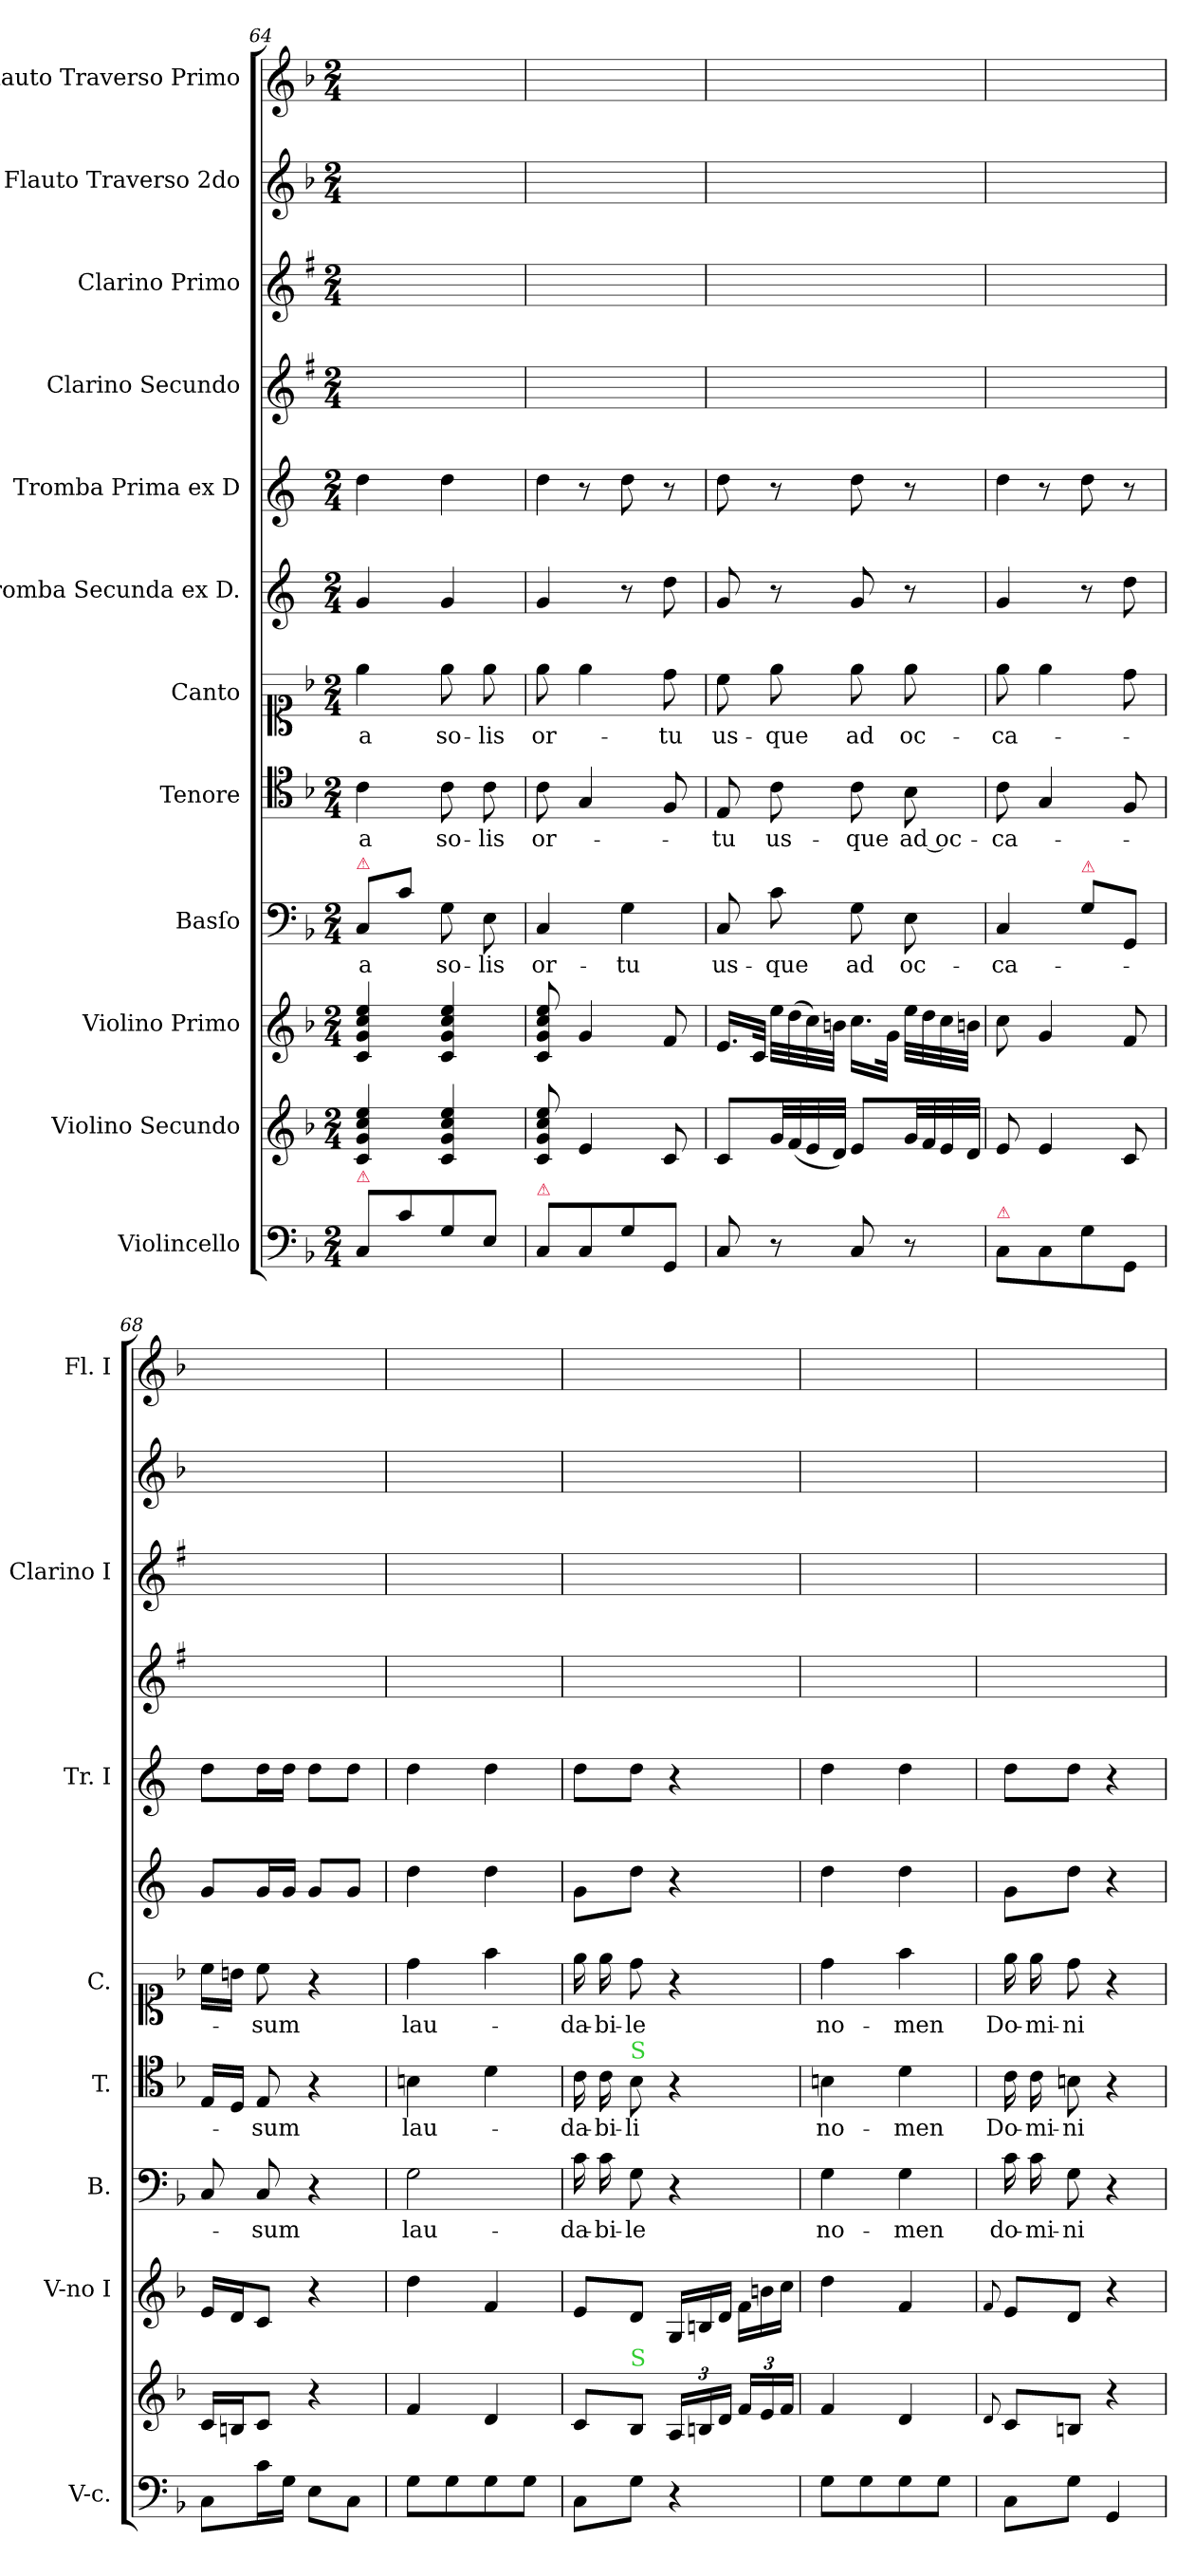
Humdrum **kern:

**kern	**kern	**kern	**kern	**text	**kern	**text	**kern	**text	**kern	**kern	**kern	**kern	**kern	**kern
*part12	*part11	*part10	*part9	*part9	*part8	*part8	*part7	*part7	*part6	*part5	*part4	*part3	*part2	*part1
*staff12	*staff11	*staff10	*staff9	*staff9	*staff8	*staff8	*staff7	*staff7	*staff6	*staff5	*staff4	*staff3	*staff2	*staff1
*I"Violincello	*I"Violino Secundo	*I"Violino Primo	*I"Basſo	*	*I"Tenore	*	*I"Canto	*	*I"Tromba Secunda ex D.	*I"Tromba Prima ex D	*I"Clarino Secundo	*I"Clarino Primo	*I"Flauto Traverso 2do	*I"Flauto Traverso Primo
*I'V-c.	*	*I'V-no I	*I'B.	*	*I'T.	*	*I'C.	*	*	*I'Tr. I	*	*I'Clarino I	*	*I'Fl. I
*clefF4	*clefG2	*clefG2	*clefF4	*	*clefC4	*	*clefC1	*	*clefG2	*clefG2	*clefG2	*clefG2	*clefG2	*clefG2
*	*	*	*	*	*	*	*	*	*ITrd4c7	*ITrd4c7	*ITrd1c2	*ITrd1c2	*	*
*k[b-]	*k[b-]	*k[b-]	*k[b-]	*	*k[b-]	*	*k[b-]	*	*k[b-]	*k[b-]	*k[b-]	*k[b-]	*k[b-]	*k[b-]
*M2/4	*M2/4	*M2/4	*M2/4	*	*M2/4	*	*M2/4	*	*M2/4	*M2/4	*M2/4	*M2/4	*M2/4	*M2/4
=64	=64	=64	=64	=64	=64	=64	=64	=64	=64	=64	=64	=64	=64	=64
!	!	!	!LO:TX:a:color=crimson:t=⚠	!	!	!	!	!	!	!	!	!	!	!
!LO:TX:a:color=crimson:t=⚠	!	!	!	!	!	!	!	!	!	!	!	!	!	!
8C/L	4c/ 4g/ 4cc/ 4ee/	4c/ 4g/ 4cc/ 4ee/	8C/L	a	4c\	a	4ee\	a	4c/	4g\	2ryy	2ryy	2ryy	2ryy
8c\	.	.	8c\J	.	.	.	.	.	.	.	.	.	.	.
8G\	4c/ 4g/ 4cc/ 4ee/	4c/ 4g/ 4cc/ 4ee/	8G\	so-	8c\	so-	8ee\	so-	4c/	4g\	.	.	.	.
8E/J	.	.	8E\	-lis	8c\	-lis	8ee\	-lis	.	.	.	.	.	.
=65	=65	=65	=65	=65	=65	=65	=65	=65	=65	=65	=65	=65	=65	=65
!LO:TX:a:color=crimson:t=⚠	!	!	!	!	!	!	!	!	!	!	!	!	!	!
!	!	!	!	!	!	!	!	!	!	!LO:N:vis=4	!	!	!	!
8C/L	8c/ 8g/ 8cc/ 8ee/	8c/ 8g/ 8cc/ 8ee/	4C/	or-	8c\	or-	8ee\	or-	4c/	8g\	2ryy	2ryy	2ryy	2ryy
8C/	4e/	4g/	.	.	4G/	.	4ee\	.	.	8r	.	.	.	.
8G\	.	.	4G\	-tu	.	.	.	.	8r	8g\	.	.	.	.
8GG/J	8c/	8f/	.	.	8F/	.	8dd\	-tu	8g\	8r	.	.	.	.
=66	=66	=66	=66	=66	=66	=66	=66	=66	=66	=66	=66	=66	=66	=66
8C/	8c/L	16.e/LL	8C/	us-	8E/	-tu	8cc\	us-	8c/	8g\	2ryy	2ryy	2ryy	2ryy
.	.	32c/JJk	.	.	.	.	.	.	.	.	.	.	.	.
8r	32g/LL	32ee\LLL	8c\	-que	8c\	us-	8ee\	-que	8r	8r	.	.	.	.
.	(32f/	(32dd\	.	.	.	.	.	.	.	.	.	.	.	.
.	32e/	32cc\)	.	.	.	.	.	.	.	.	.	.	.	.
.	32d/JJJ)	32bn\JJJ	.	.	.	.	.	.	.	.	.	.	.	.
8C/	8e/L	16.cc\LL	8G\	ad	8c\	-que	8ee\	ad	8c/	8g\	.	.	.	.
.	.	32g\JJk	.	.	.	.	.	.	.	.	.	.	.	.
8r	32g/LL	32ee\LLL	8E\	oc-	8B-\	ad oc-	8ee\	oc-	8r	8r	.	.	.	.
.	32f/	32dd\	.	.	.	.	.	.	.	.	.	.	.	.
.	32e/	32cc\	.	.	.	.	.	.	.	.	.	.	.	.
.	32d/JJJ	32bn\JJJ	.	.	.	.	.	.	.	.	.	.	.	.
=67	=67	=67	=67	=67	=67	=67	=67	=67	=67	=67	=67	=67	=67	=67
!LO:TX:a:color=crimson:t=⚠	!	!	!	!	!	!	!	!	!	!	!	!	!	!
!	!	!	!	!	!	!	!	!	!	!LO:N:vis=4	!	!	!	!
8C\L	8e/	8cc\	4C/	-ca-	8c\	-ca-	8ee\	-ca-	4c/	8g\	2ryy	2ryy	2ryy	2ryy
8C\	4e/	4g/	.	.	4G/	.	4ee\	.	.	8r	.	.	.	.
!	!	!	!LO:TX:a:color=crimson:t=⚠	!	!	!	!	!	!	!	!	!	!	!
8G\	.	.	8G\L	.	.	.	.	.	8r	8g\	.	.	.	.
8GG/J	8c/	8f/	8GG/J	.	8F/	.	8dd\	.	8g\	8r	.	.	.	.
=68	=68	=68	=68	=68	=68	=68	=68	=68	=68	=68	=68	=68	=68	=68
8C\L	16c/LL	16e/LL	8C/	.	16E/LL	.	16cc\LL	.	8c/L	8g\L	2ryy	2ryy	2ryy	2ryy
.	16Bn/J	16d/J	.	.	16D/JJ	.	16bn\JJ	.	.	.	.	.	.	.
16c\L	8c/J	8c/J	8C/	-sum	8E/	-sum	8cc\	-sum	16c/L	16g\L	.	.	.	.
16G\JJ	.	.	.	.	.	.	.	.	16c/JJ	16g\JJ	.	.	.	.
8E\L	4r	4r	4r	.	4r	.	4r	.	8c/L	8g\L	.	.	.	.
8C\J	.	.	.	.	.	.	.	.	8c/J	8g\J	.	.	.	.
=69	=69	=69	=69	=69	=69	=69	=69	=69	=69	=69	=69	=69	=69	=69
8G\L	4f/	4dd\	2G\	lau-	4Bn\	lau-	4dd\	lau-	4g\	4g\	2ryy	2ryy	2ryy	2ryy
8G\	.	.	.	.	.	.	.	.	.	.	.	.	.	.
8G\	4d/	4f/	.	.	4d\	.	4ff\	.	4g\	4g\	.	.	.	.
8G\J	.	.	.	.	.	.	.	.	.	.	.	.	.	.
=70	=70	=70	=70	=70	=70	=70	=70	=70	=70	=70	=70	=70	=70	=70
8C\L	8c/L	8e/L	16c\	-da-	16c\	-da-	16ee\	-da-	8c\L	8g\L	2ryy	2ryy	2ryy	2ryy
.	.	.	16c\	-bi-	16c\	-bi-	16ee\	-bi-	.	.	.	.	.	.
!	!	!	!	!	!LO:TX:a:color=limegreen:t=S	!	!	!	!	!	!	!	!	!
!	!LO:TX:a:color=limegreen:t=S	!	!	!	!	!	!	!	!	!	!	!	!	!
8G\J	8B-/J	8d/J	8G\	-le	8B-\	-li	8dd\	-le	8g\J	8g\J	.	.	.	.
*	*	*Xtuplet	*	*	*	*	*	*	*	*	*	*	*	*
4r	24A/LL	24G/LL	4r	.	4r	.	4r	.	4r	4r	.	.	.	.
.	24Bn/	24Bn/	.	.	.	.	.	.	.	.	.	.	.	.
.	24d/JJ	24d/JJ	.	.	.	.	.	.	.	.	.	.	.	.
.	24f/LL	24f/LL	.	.	.	.	.	.	.	.	.	.	.	.
.	24e/	24bn\	.	.	.	.	.	.	.	.	.	.	.	.
.	24f/JJ	24cc\JJ	.	.	.	.	.	.	.	.	.	.	.	.
=71	=71	=71	=71	=71	=71	=71	=71	=71	=71	=71	=71	=71	=71	=71
8G\L	4f/	4dd\	4G\	no-	4Bn\	no-	4dd\	no-	4g\	4g\	2ryy	2ryy	2ryy	2ryy
8G\	.	.	.	.	.	.	.	.	.	.	.	.	.	.
8G\	4d/	4f/	4G\	-men	4d\	-men	4ff\	-men	4g\	4g\	.	.	.	.
8G\J	.	.	.	.	.	.	.	.	.	.	.	.	.	.
=72	=72	=72	=72	=72	=72	=72	=72	=72	=72	=72	=72	=72	=72	=72
.	8qqd/	8qqf/	.	.	.	.	.	.	.	.	.	.	.	.
8C\L	8c/L	8e/L	16c\	do-	16c\	Do-	16ee\	Do-	8c\L	8g\L	2ryy	2ryy	2ryy	2ryy
.	.	.	16c\	-mi-	16c\	-mi-	16ee\	-mi-	.	.	.	.	.	.
8G\J	8Bn/J	8d/J	8G\	-ni	8Bn\	-ni	8dd\	-ni	8g\J	8g\J	.	.	.	.
4GG/	4r	4r	4r	.	4r	.	4r	.	4r	4r	.	.	.	.
=	=	=	=	=	=	=	=	=	=	=	=	=	=	=
*-	*-	*-	*-	*-	*-	*-	*-	*-	*-	*-	*-	*-	*-	*-
